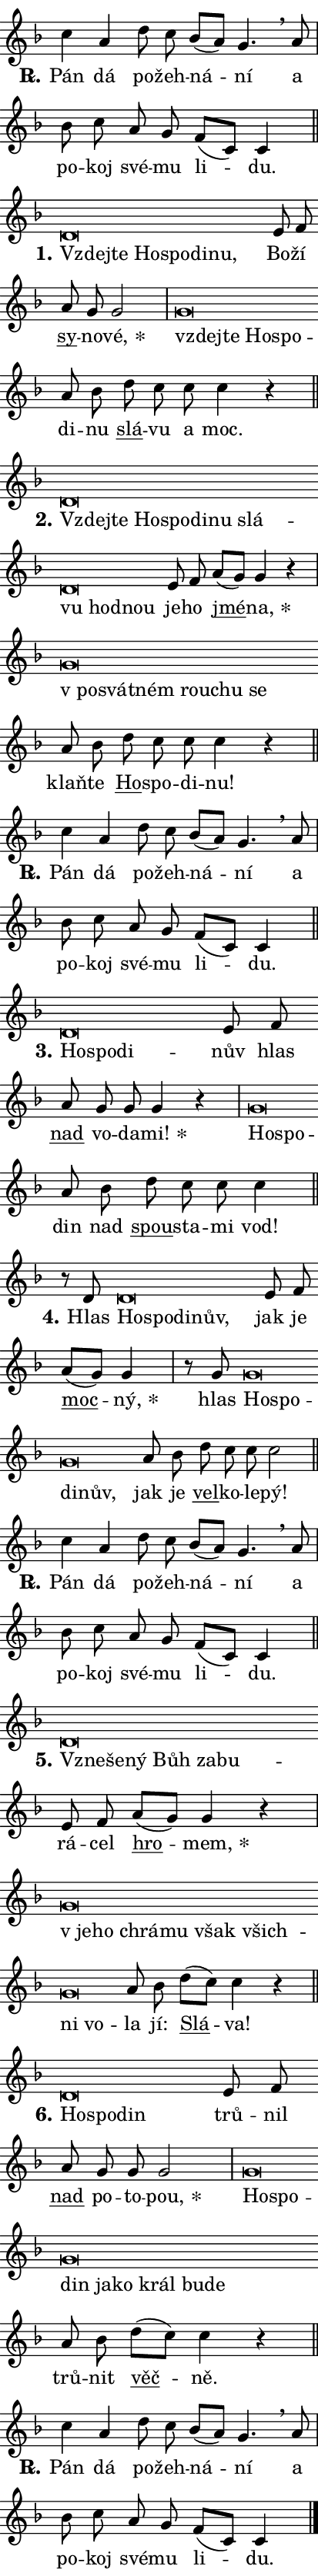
\version "2.22.1"
\header { tagline = "" }
\paper {
  indent = 0\cm
  top-margin = 0\cm
  right-margin = 0\cm
  bottom-margin = 0\cm
  left-margin = 0\cm
  paper-width = 7\cm
  page-breaking = #ly:one-page-breaking
  system-system-spacing.basic-distance = #11
  score-system-spacing.basic-distance = #11.3
  ragged-last = ##f
}


%% Author: Thomas Morley
%% https://lists.gnu.org/archive/html/lilypond-user/2020-05/msg00002.html
#(define (line-position grob)
"Returns position of @var[grob} in current system:
   @code{'start}, if at first time-step
   @code{'end}, if at last time-step
   @code{'middle} otherwise
"
  (let* ((col (ly:item-get-column grob))
         (ln (ly:grob-object col 'left-neighbor))
         (rn (ly:grob-object col 'right-neighbor))
         (col-to-check-left (if (ly:grob? ln) ln col))
         (col-to-check-right (if (ly:grob? rn) rn col))
         (break-dir-left
           (and
             (ly:grob-property col-to-check-left 'non-musical #f)
             (ly:item-break-dir col-to-check-left)))
         (break-dir-right
           (and
             (ly:grob-property col-to-check-right 'non-musical #f)
             (ly:item-break-dir col-to-check-right))))
        (cond ((eqv? 1 break-dir-left) 'start)
              ((eqv? -1 break-dir-right) 'end)
              (else 'middle))))

#(define (tranparent-at-line-position vctor)
  (lambda (grob)
  "Relying on @code{line-position} select the relevant enry from @var{vctor}.
Used to determine transparency,"
    (case (line-position grob)
      ((end) (not (vector-ref vctor 0)))
      ((middle) (not (vector-ref vctor 1)))
      ((start) (not (vector-ref vctor 2))))))

noteHeadBreakVisibility =
#(define-music-function (break-visibility)(vector?)
"Makes @code{NoteHead}s transparent relying on @var{break-visibility}"
#{
  \override NoteHead.transparent =
    #(tranparent-at-line-position break-visibility)
#})

#(define delete-ledgers-for-transparent-note-heads
  (lambda (grob)
    "Reads whether a @code{NoteHead} is transparent.
If so this @code{NoteHead} is removed from @code{'note-heads} from
@var{grob}, which is supposed to be @code{LedgerLineSpanner}.
As a result ledgers are not printed for this @code{NoteHead}"
    (let* ((nhds-array (ly:grob-object grob 'note-heads))
           (nhds-list
             (if (ly:grob-array? nhds-array)
                 (ly:grob-array->list nhds-array)
                 '()))
           ;; Relies on the transparent-property being done before
           ;; Staff.LedgerLineSpanner.after-line-breaking is executed.
           ;; This is fragile ...
           (to-keep
             (remove
               (lambda (nhd)
                 (ly:grob-property nhd 'transparent #f))
               nhds-list)))
      ;; TODO find a better method to iterate over grob-arrays, similiar
      ;; to filter/remove etc for lists
      ;; For now rebuilt from scratch
      (set! (ly:grob-object grob 'note-heads)  '())
      (for-each
        (lambda (nhd)
          (ly:pointer-group-interface::add-grob grob 'note-heads nhd))
        to-keep))))

hideNotes = {
  \noteHeadBreakVisibility #begin-of-line-visible
}
unHideNotes = {
  \noteHeadBreakVisibility #all-visible
}

% work-around for resetting accidentals
% https://lilypond.org/doc/v2.23/Documentation/notation/displaying-rhythms#unmetered-music
cadenzaMeasure = {
  \cadenzaOff
  \partial 1024 s1024
  \cadenzaOn
}

#(define-markup-command (accent layout props text) (markup?)
  "Underline accented syllable"
  (interpret-markup layout props
    #{\markup \override #'(offset . 4.3) \underline { #text }#}))

responsum = \markup \concat {
  "R" \hspace #-1.05 \path #0.1 #'((moveto 0 0.07) (lineto 0.9 0.8)) \hspace #0.05 "."
}

\layout {
    \context {
        \Staff
        \remove "Time_signature_engraver"
        \override LedgerLineSpanner.after-line-breaking = #delete-ledgers-for-transparent-note-heads
    }
    \context {
        \Voice {
            \override NoteHead.output-attributes = #'((class . "notehead"))
            \override Hairpin.height = #0.55
        }
    }
    \context {
        \Lyrics {
            \override StanzaNumber.output-attributes = #'((class . "stanzanumber"))
            \override LyricSpace.minimum-distance = #0.9
            \override LyricText.font-name = #"TeX Gyre Schola"
            \override LyricText.font-size = 1
            \override StanzaNumber.font-name = #"TeX Gyre Schola Bold"
            \override StanzaNumber.font-size = 1
        }
    }
}

% magnetic-lyrics.ily
%
%   written by
%     Jean Abou Samra <jean@abou-samra.fr>
%     Werner Lemberg <wl@gnu.org>
%
%   adapted by
%     Jiri Hon <jiri.hon@gmail.com>
%
% Version 2022-Apr-15

% https://www.mail-archive.com/lilypond-user@gnu.org/msg149350.html

#(define (Left_hyphen_pointer_engraver context)
   "Collect syllable-hyphen-syllable occurrences in lyrics and store
them in properties.  This engraver only looks to the left.  For
example, if the lyrics input is @code{foo -- bar}, it does the
following.

@itemize @bullet
@item
Set the @code{text} property of the @code{LyricHyphen} grob between
@q{foo} and @q{bar} to @code{foo}.

@item
Set the @code{left-hyphen} property of the @code{LyricText} grob with
text @q{foo} to the @code{LyricHyphen} grob between @q{foo} and
@q{bar}.
@end itemize

Use this auxiliary engraver in combination with the
@code{lyric-@/text::@/apply-@/magnetic-@/offset!} hook."
   (let ((hyphen #f)
         (text #f))
     (make-engraver
      (acknowledgers
       ((lyric-syllable-interface engraver grob source-engraver)
        (set! text grob)))
      (end-acknowledgers
       ((lyric-hyphen-interface engraver grob source-engraver)
        ;(when (not (grob::has-interface grob 'lyric-space-interface))
          (set! hyphen grob)));)
      ((stop-translation-timestep engraver)
       (when (and text hyphen)
         (ly:grob-set-object! text 'left-hyphen hyphen))
       (set! text #f)
       (set! hyphen #f)))))

#(define (lyric-text::apply-magnetic-offset! grob)
   "If the space between two syllables is less than the value in
property @code{LyricText@/.details@/.squash-threshold}, move the right
syllable to the left so that it gets concatenated with the left
syllable.

Use this function as a hook for
@code{LyricText@/.after-@/line-@/breaking} if the
@code{Left_@/hyphen_@/pointer_@/engraver} is active."
   (let ((hyphen (ly:grob-object grob 'left-hyphen #f)))
     (when hyphen
       (let ((left-text (ly:spanner-bound hyphen LEFT)))
         (when (grob::has-interface left-text 'lyric-syllable-interface)
           (let* ((common (ly:grob-common-refpoint grob left-text X))
                  (this-x-ext (ly:grob-extent grob common X))
                  (left-x-ext
                   (begin
                     ;; Trigger magnetism for left-text.
                     (ly:grob-property left-text 'after-line-breaking)
                     (ly:grob-extent left-text common X)))
                  ;; `delta` is the gap width between two syllables.
                  (delta (- (interval-start this-x-ext)
                            (interval-end left-x-ext)))
                  (details (ly:grob-property grob 'details))
                  (threshold (assoc-get 'squash-threshold details 0.2)))
             (when (< delta threshold)
               (let* (;; We have to manipulate the input text so that
                      ;; ligatures crossing syllable boundaries are not
                      ;; disabled.  For languages based on the Latin
                      ;; script this is essentially a beautification.
                      ;; However, for non-Western scripts it can be a
                      ;; necessity.
                      (lt (ly:grob-property left-text 'text))
                      (rt (ly:grob-property grob 'text))
                      (is-space (grob::has-interface hyphen 'lyric-space-interface))
                      (space (if is-space " " ""))
                      (space-markup (grob-interpret-markup grob " "))
                      (space-size (interval-length (ly:stencil-extent space-markup X)))
                      (extra-delta (if is-space space-size 0))
                      ;; Append new syllable.
                      (ltrt-space (if (and (string? lt) (string? rt))
                                (string-append lt space rt)
                                (make-concat-markup (list lt space rt))))
                      ;; Right-align `ltrt` to the right side.
                      (ltrt-space-markup (grob-interpret-markup
                               grob
                               (make-translate-markup
                                (cons (interval-length this-x-ext) 0)
                                (make-right-align-markup ltrt-space)))))
                 (begin
                   ;; Don't print `left-text`.
                   (ly:grob-set-property! left-text 'stencil #f)
                   ;; Set text and stencil (which holds all collected
                   ;; syllables so far) and shift it to the left.
                   (ly:grob-set-property! grob 'text ltrt-space)
                   (ly:grob-set-property! grob 'stencil ltrt-space-markup)
                   (ly:grob-translate-axis! grob (- (- delta extra-delta)) X))))))))))


#(define (lyric-hyphen::displace-bounds-first grob)
   ;; Make very sure this callback isn't triggered too early.
   (let ((left (ly:spanner-bound grob LEFT))
         (right (ly:spanner-bound grob RIGHT)))
     (ly:grob-property left 'after-line-breaking)
     (ly:grob-property right 'after-line-breaking)
     (ly:lyric-hyphen::print grob)))

squashThreshold = #0.4

\layout {
  \context {
    \Lyrics
    \consists #Left_hyphen_pointer_engraver
    \override LyricText.after-line-breaking =
      #lyric-text::apply-magnetic-offset!
    \override LyricHyphen.stencil = #lyric-hyphen::displace-bounds-first
    \override LyricText.details.squash-threshold = \squashThreshold
    \override LyricHyphen.minimum-distance = 0
    \override LyricHyphen.minimum-length = \squashThreshold
  }
}

squash = \override LyricText.details.squash-threshold = 9999
unSquash = \override LyricText.details.squash-threshold = \squashThreshold

left = \override LyricText.self-alignment-X = #LEFT
unLeft = \revert LyricText.self-alignment-X

starOffset = #(lambda (grob) 
                (let ((x_offset (ly:self-alignment-interface::aligned-on-x-parent grob)))
                  (if (= x_offset 0) 0 (+ x_offset 1.2))))

star = #(define-music-function (syllable)(string?)
"Append star separator at the end of a syllable"
#{
  \once \override LyricText.X-offset = #starOffset
  \lyricmode { \markup {
    #syllable
    \override #'((font-name . "TeX Gyre Schola Bold")) \hspace #0.2 \lower #0.65 \larger "*"
  } }
#})

starAccent = #(define-music-function (syllable)(string?)
"Append star separator at the end of a syllable and make accent"
#{
  \once \override LyricText.X-offset = #starOffset
  \lyricmode { \markup {
    \accent #syllable
    \override #'((font-name . "TeX Gyre Schola Bold")) \hspace #0.2 \lower #0.65 \larger "*"
  } }
#})

breath = #(define-music-function (syllable)(string?)
"Append breathing indicator at the end of a syllable"
#{
  \lyricmode { \markup { #syllable "+" } }
#})

optionalBreath = #(define-music-function (syllable)(string?)
"Append optional breathing indicator at the end of a syllable"
#{
  \lyricmode { \markup { #syllable "(+)" } }
#})


\score {
    <<
        \new Voice = "melody" { \cadenzaOn \key f \major \relative { c''4 a d8 c bes[( a)] g4. \breathe a8 \cadenzaMeasure \bar "|" bes c \bar "" a g \bar "" f[( c)] c4 \cadenzaMeasure \bar "||" \break } }
        \new Lyrics \lyricsto "melody" { \lyricmode { \set stanza = \responsum
Pán dá po -- žeh -- ná -- ní a po -- koj své -- mu li -- du. } }
    >>
    \layout {}
}

\score {
    <<
        \new Voice = "melody" { \cadenzaOn \key f \major \relative { d'\breve*1/16 \hideNotes \breve*1/16 \bar "" \breve*1/16 \bar "" \breve*1/16 \bar "" \breve*1/16 \breve*1/16 \bar "" \unHideNotes e8 f \bar "" a g g2 \cadenzaMeasure \bar "|" g\breve*1/16 \hideNotes \breve*1/16 \bar "" \breve*1/16 \breve*1/16 \bar "" \unHideNotes a8 bes \bar "" d c c c4 r \cadenzaMeasure \bar "||" \break } }
        \new Lyrics \lyricsto "melody" { \lyricmode { \set stanza = "1."
\left Vzdej -- \squash te Ho -- spo -- di -- nu, \unLeft \unSquash Bo -- ží \markup \accent sy -- no -- \star vé, \left vzdej -- \squash te Ho -- spo -- \unLeft \unSquash di -- nu \markup \accent slá -- vu a moc. } }
    >>
    \layout {}
}

\score {
    <<
        \new Voice = "melody" { \cadenzaOn \key f \major \relative { d'\breve*1/16 \hideNotes \breve*1/16 \bar "" \breve*1/16 \bar "" \breve*1/16 \bar "" \breve*1/16 \bar "" \breve*1/16 \bar "" \breve*1/16 \bar "" \breve*1/16 \bar "" \breve*1/16 \breve*1/16 \bar "" \unHideNotes e8 f \bar "" a[( g)] g4 r \cadenzaMeasure \bar "|" g\breve*1/16 \hideNotes \breve*1/16 \bar "" \breve*1/16 \bar "" \breve*1/16 \bar "" \breve*1/16 \breve*1/16 \bar "" \unHideNotes a8 bes \bar "" d c c c4 r \cadenzaMeasure \bar "||" \break } }
        \new Lyrics \lyricsto "melody" { \lyricmode { \set stanza = "2."
\left Vzdej -- \squash te Ho -- spo -- di -- nu slá -- vu hod -- nou \unLeft \unSquash je -- ho \markup \accent jmé -- \star na, \left "v po" -- \squash svát -- ném rou -- chu se \unLeft \unSquash klaň -- te \markup \accent Ho -- spo -- di -- nu! } }
    >>
    \layout {}
}

\score {
    <<
        \new Voice = "melody" { \cadenzaOn \key f \major \relative { c''4 a d8 c bes[( a)] g4. \breathe a8 \cadenzaMeasure \bar "|" bes c \bar "" a g \bar "" f[( c)] c4 \cadenzaMeasure \bar "||" \break } }
        \new Lyrics \lyricsto "melody" { \lyricmode { \set stanza = \responsum
Pán dá po -- žeh -- ná -- ní a po -- koj své -- mu li -- du. } }
    >>
    \layout {}
}

\score {
    <<
        \new Voice = "melody" { \cadenzaOn \key f \major \relative { d'\breve*1/16 \hideNotes \breve*1/16 \breve*1/16 \bar "" \unHideNotes e8 f \bar "" a g g g4 r \cadenzaMeasure \bar "|" g\breve*1/16 \hideNotes \breve*1/16 \bar "" \unHideNotes a8 bes \bar "" d c c c4 \cadenzaMeasure \bar "||" \break } }
        \new Lyrics \lyricsto "melody" { \lyricmode { \set stanza = "3."
\left Ho -- \squash spo -- di -- \unLeft \unSquash nův hlas \markup \accent nad vo -- da -- \star mi! \left Ho -- \squash spo -- \unLeft \unSquash din nad \markup \accent spou -- sta -- mi vod! } }
    >>
    \layout {}
}

\score {
    <<
        \new Voice = "melody" { \cadenzaOn \key f \major \relative { r8 d' d\breve*1/16 \hideNotes \breve*1/16 \bar "" \breve*1/16 \breve*1/16 \bar "" \unHideNotes e8 f \bar "" a[( g)] g4 \cadenzaMeasure \bar "|" r8 g g\breve*1/16 \hideNotes \breve*1/16 \bar "" \breve*1/16 \breve*1/16 \bar "" \unHideNotes a8 bes \bar "" d c c c2 \cadenzaMeasure \bar "||" \break } }
        \new Lyrics \lyricsto "melody" { \lyricmode { \set stanza = "4."
Hlas \left Ho -- \squash spo -- di -- nův, \unLeft \unSquash jak je \markup \accent moc -- \star ný, hlas \left Ho -- \squash spo -- di -- nův, \unLeft \unSquash jak je \markup \accent vel -- ko -- le -- pý! } }
    >>
    \layout {}
}

\score {
    <<
        \new Voice = "melody" { \cadenzaOn \key f \major \relative { c''4 a d8 c bes[( a)] g4. \breathe a8 \cadenzaMeasure \bar "|" bes c \bar "" a g \bar "" f[( c)] c4 \cadenzaMeasure \bar "||" \break } }
        \new Lyrics \lyricsto "melody" { \lyricmode { \set stanza = \responsum
Pán dá po -- žeh -- ná -- ní a po -- koj své -- mu li -- du. } }
    >>
    \layout {}
}

\score {
    <<
        \new Voice = "melody" { \cadenzaOn \key f \major \relative { d'\breve*1/16 \hideNotes \breve*1/16 \bar "" \breve*1/16 \bar "" \breve*1/16 \bar "" \breve*1/16 \breve*1/16 \bar "" \unHideNotes e8 f \bar "" a[( g)] g4 r \cadenzaMeasure \bar "|" g\breve*1/16 \hideNotes \breve*1/16 \bar "" \breve*1/16 \bar "" \breve*1/16 \bar "" \breve*1/16 \bar "" \breve*1/16 \bar "" \breve*1/16 \breve*1/16 \bar "" \unHideNotes a8 bes \bar "" d[( c)] c4 r \cadenzaMeasure \bar "||" \break } }
        \new Lyrics \lyricsto "melody" { \lyricmode { \set stanza = "5."
\left Vzne -- \squash še -- ný Bůh za -- bu -- \unLeft \unSquash rá -- cel \markup \accent hro -- \star mem, \left "v je" -- \squash ho chrá -- mu však všich -- ni vo -- \unLeft \unSquash la jí: \markup \accent Slá -- va! } }
    >>
    \layout {}
}

\score {
    <<
        \new Voice = "melody" { \cadenzaOn \key f \major \relative { d'\breve*1/16 \hideNotes \breve*1/16 \breve*1/16 \bar "" \unHideNotes e8 f \bar "" a g g g2 \cadenzaMeasure \bar "|" g\breve*1/16 \hideNotes \breve*1/16 \bar "" \breve*1/16 \bar "" \breve*1/16 \bar "" \breve*1/16 \bar "" \breve*1/16 \bar "" \breve*1/16 \breve*1/16 \bar "" \unHideNotes a8 bes \bar "" d[( c)] c4 r \cadenzaMeasure \bar "||" \break } }
        \new Lyrics \lyricsto "melody" { \lyricmode { \set stanza = "6."
\left Ho -- \squash spo -- din \unLeft \unSquash trů -- nil \markup \accent nad po -- to -- \star pou, \left Ho -- \squash spo -- din ja -- ko král bu -- de \unLeft \unSquash trů -- nit \markup \accent věč -- ně. } }
    >>
    \layout {}
}

\score {
    <<
        \new Voice = "melody" { \cadenzaOn \key f \major \relative { c''4 a d8 c bes[( a)] g4. \breathe a8 \cadenzaMeasure \bar "|" bes c \bar "" a g \bar "" f[( c)] c4 \cadenzaMeasure \bar "||" \break } \bar "|." }
        \new Lyrics \lyricsto "melody" { \lyricmode { \set stanza = \responsum
Pán dá po -- žeh -- ná -- ní a po -- koj své -- mu li -- du. } }
    >>
    \layout {}
}
